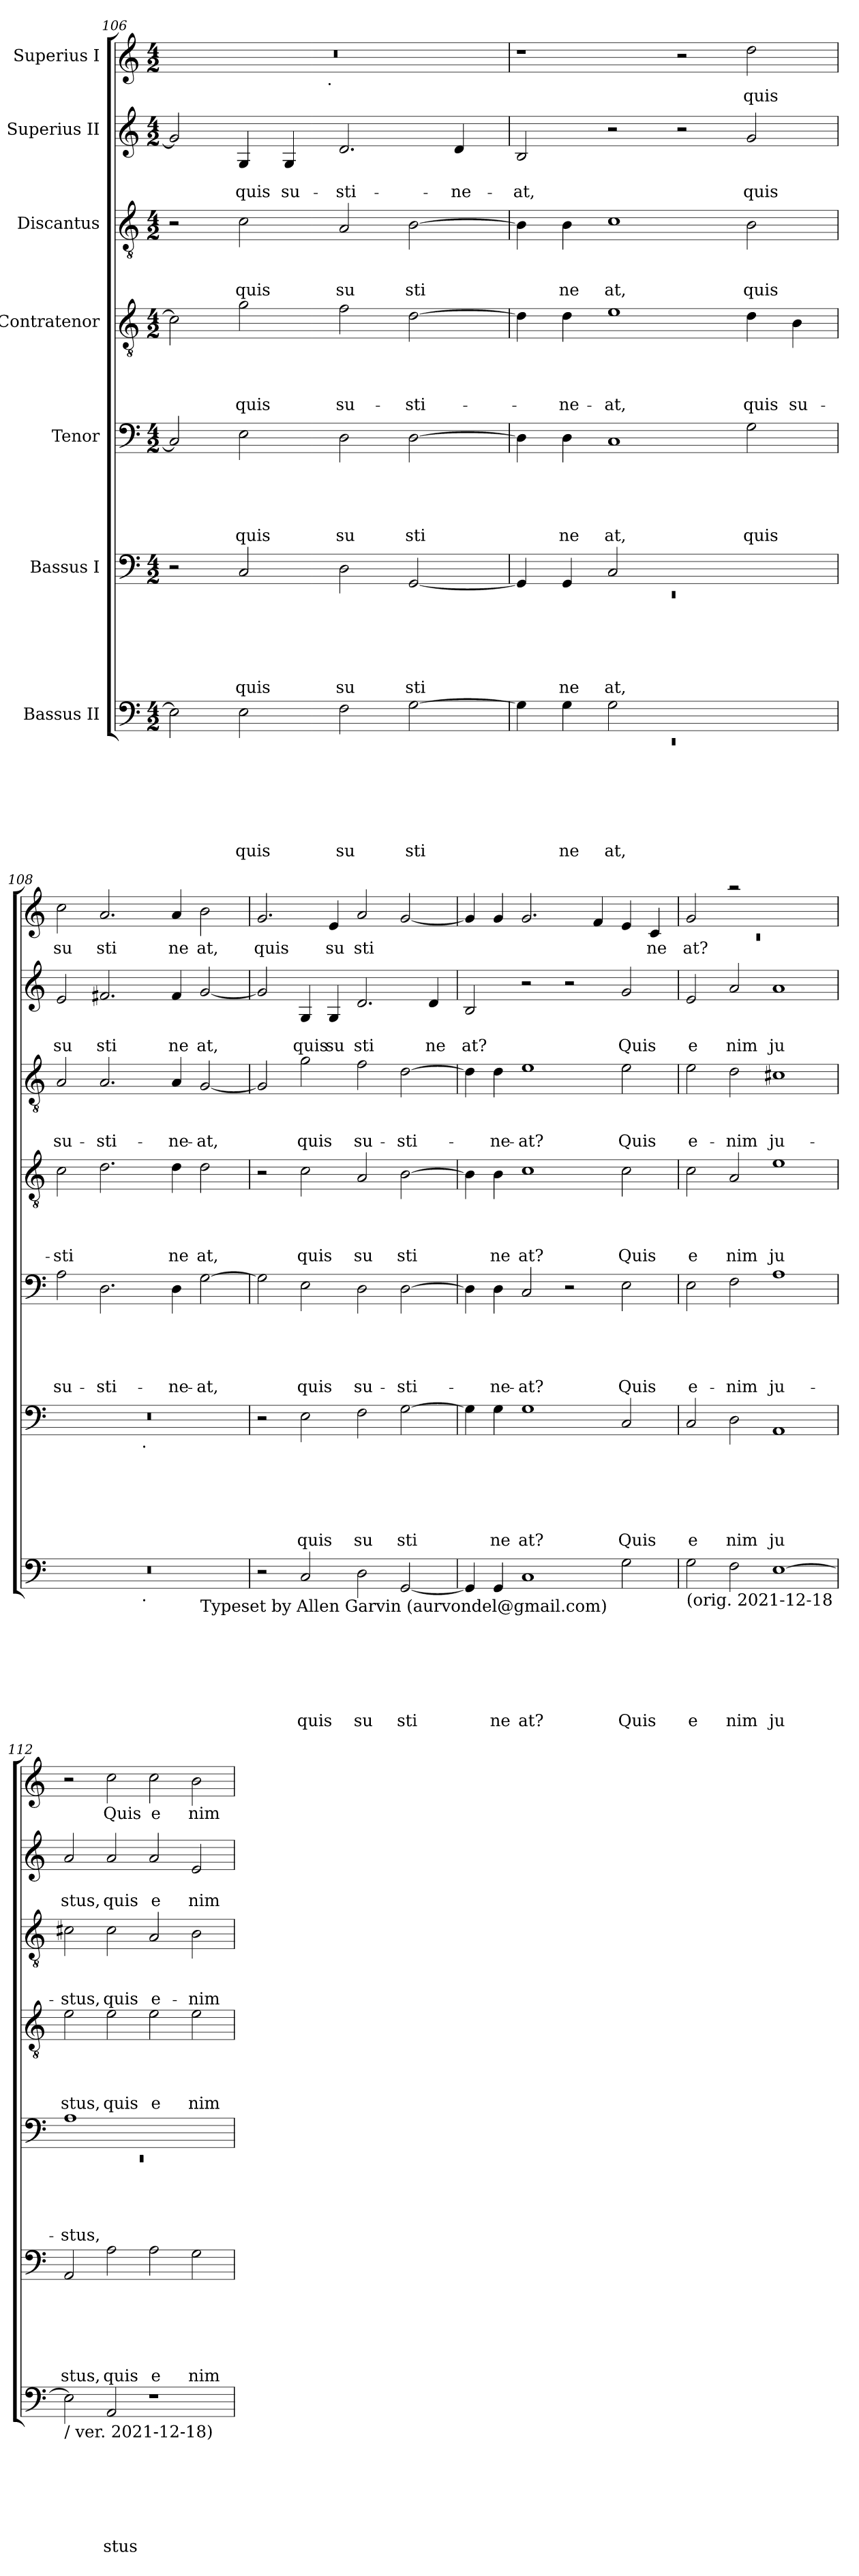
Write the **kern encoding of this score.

**kern	**text	**text	**text	**text	**text	**text	**text	**kern	**text	**text	**text	**text	**text	**text	**kern	**text	**text	**text	**text	**text	**kern	**text	**text	**text	**text	**kern	**text	**text	**text	**kern	**text	**text	**kern	**text
*part7	*part7	*part7	*part7	*part7	*part7	*part7	*part7	*part6	*part6	*part6	*part6	*part6	*part6	*part6	*part5	*part5	*part5	*part5	*part5	*part5	*part4	*part4	*part4	*part4	*part4	*part3	*part3	*part3	*part3	*part2	*part2	*part2	*part1	*part1
*staff7	*staff7	*staff7	*staff7	*staff7	*staff7	*staff7	*staff7	*staff6	*staff6	*staff6	*staff6	*staff6	*staff6	*staff6	*staff5	*staff5	*staff5	*staff5	*staff5	*staff5	*staff4	*staff4	*staff4	*staff4	*staff4	*staff3	*staff3	*staff3	*staff3	*staff2	*staff2	*staff2	*staff1	*staff1
*I"Bassus II	*	*	*	*	*	*	*	*I"Bassus I	*	*	*	*	*	*	*I"Tenor	*	*	*	*	*	*I"Contratenor	*	*	*	*	*I"Discantus	*	*	*	*I"Superius II	*	*	*I"Superius I	*
*clefF4	*	*	*	*	*	*	*	*clefF4	*	*	*	*	*	*	*clefF4	*	*	*	*	*	*clefGv2	*	*	*	*	*clefGv2	*	*	*	*clefG2	*	*	*clefG2	*
*k[]	*	*	*	*	*	*	*	*k[]	*	*	*	*	*	*	*k[]	*	*	*	*	*	*k[]	*	*	*	*	*k[]	*	*	*	*k[]	*	*	*k[]	*
*C:	*	*	*	*	*	*	*	*C:	*	*	*	*	*	*	*C:	*	*	*	*	*	*C:	*	*	*	*	*C:	*	*	*	*C:	*	*	*C:	*
*M4/2	*	*	*	*	*	*	*	*M4/2	*	*	*	*	*	*	*M4/2	*	*	*	*	*	*M4/2	*	*	*	*	*M4/2	*	*	*	*M4/2	*	*	*M4/2	*
=106	=106	=106	=106	=106	=106	=106	=106	=106	=106	=106	=106	=106	=106	=106	=106	=106	=106	=106	=106	=106	=106	=106	=106	=106	=106	=106	=106	=106	=106	=106	=106	=106	=106	=106
*	*	*	*	*	*	*	*	*	*	*	*	*	*	*	*	*	*	*	*	*	*	*	*	*	*	*	*	*	*	*	*	*	*^	*
2E\]	.	.	.	.	.	.	.	2r	.	.	.	.	.	.	2C/]	.	.	.	.	.	2c\]	.	.	.	.	2r	.	.	.	2g/]	.	.	0r	2ryy	.
!	!	!	!	!	!	!	!LO:LY:b	!	!	!	!	!	!	!LO:LY:b	!	!	!	!	!	!LO:LY:b	!	!	!	!	!LO:LY:b	!	!	!	!LO:LY:b	!	!	!LO:LY:b	!	!	!
2E\	.	.	.	.	.	.	quis	2C/	.	.	.	.	.	quis	2E\	.	.	.	.	quis	2g\	.	.	.	quis	2c\	.	.	quis	4G/	.	quis	.	4...ryy	.
!	!	!	!	!	!	!	!	!	!	!	!	!	!	!	!	!	!	!	!	!	!	!	!	!	!	!	!	!	!	!	!	!LO:LY:b	!	!	!
.	.	.	.	.	.	.	.	.	.	.	.	.	.	.	.	.	.	.	.	.	.	.	.	.	.	.	.	.	.	4G/	.	su-	.	.	.
!	!	!	!	!	!	!	!	!	!	!	!	!	!	!	!	!	!	!	!	!	!	!	!	!	!	!	!	!	!	!	!	!	!	!LO:TX:b:t=.	!
.	.	.	.	.	.	.	.	.	.	.	.	.	.	.	.	.	.	.	.	.	.	.	.	.	.	.	.	.	.	.	.	.	.	1ryy	.
!	!	!	!	!	!	!	!LO:LY:b	!	!	!	!	!	!	!LO:LY:b	!	!	!	!	!	!LO:LY:b	!	!	!	!	!LO:LY:b	!	!	!	!LO:LY:b	!	!	!LO:LY:b	!	!	!
2F\	.	.	.	.	.	.	su	2D\	.	.	.	.	.	su	2D\	.	.	.	.	su	2f\	.	.	.	su-	2A/	.	.	su	2.d/	.	-sti-	.	.	.
!	!	!	!	!	!	!	!LO:LY:b	!	!	!	!	!	!	!LO:LY:b	!	!	!	!	!	!LO:LY:b	!	!	!	!	!LO:LY:b	!	!	!	!LO:LY:b	!	!	!	!	!	!
[>2G\	.	.	.	.	.	.	sti	[<2GG/	.	.	.	.	.	sti	[>2D\	.	.	.	.	sti	[>2d\	.	.	.	-sti-	[>2B\	.	.	sti	.	.	.	.	.	.
!	!	!	!	!	!	!	!	!	!	!	!	!	!	!	!	!	!	!	!	!	!	!	!	!	!	!	!	!	!	!	!	!LO:LY:b	!	!	!
.	.	.	.	.	.	.	.	.	.	.	.	.	.	.	.	.	.	.	.	.	.	.	.	.	.	.	.	.	.	4d/	.	-ne-	.	.	.
.	.	.	.	.	.	.	.	.	.	.	.	.	.	.	.	.	.	.	.	.	.	.	.	.	.	.	.	.	.	.	.	.	.	32ryy	.
=107	=107	=107	=107	=107	=107	=107	=107	=107	=107	=107	=107	=107	=107	=107	=107	=107	=107	=107	=107	=107	=107	=107	=107	=107	=107	=107	=107	=107	=107	=107	=107	=107	=107	=107	=107
*^	*	*	*	*	*	*	*	*^	*	*	*	*	*	*	*	*	*	*	*	*	*	*	*	*	*	*	*	*	*	*	*	*	*	*	*
!	!LO:N:vis=1	!	!	!	!	!	!	!	!	!LO:N:vis=1	!	!	!	!	!	!	!	!	!	!	!	!	!	!	!	!	!	!	!	!	!	!	!	!LO:LY:b	!	!	!
*	*	*	*	*	*	*	*	*	*	*	*	*	*	*	*	*	*	*	*	*	*	*	*	*	*	*	*	*	*	*	*	*	*	*	*v	*v	*
4G\]	0rEE	.	.	.	.	.	.	.	4GG/]	0rEE	.	.	.	.	.	.	4D\]	.	.	.	.	.	4d\]	.	.	.	.	4B\]	.	.	.	2B/	.	-at,	1r	.
!	!	!	!	!	!	!	!	!LO:LY:b	!	!	!	!	!	!	!	!LO:LY:b	!	!	!	!	!	!LO:LY:b	!	!	!	!	!LO:LY:b	!	!	!	!LO:LY:b	!	!	!	!	!
4G\	.	.	.	.	.	.	.	ne	4GG/	.	.	.	.	.	.	ne	4D\	.	.	.	.	ne	4d\	.	.	.	-ne-	4B\	.	.	ne	.	.	.	.	.
!	!	!	!	!	!	!	!	!LO:LY:b	!	!	!	!	!	!	!	!LO:LY:b	!	!	!	!	!	!LO:LY:b	!	!	!	!	!LO:LY:b	!	!	!	!LO:LY:b	!	!	!	!	!
2G\	.	.	.	.	.	.	.	at,	2C/	.	.	.	.	.	.	at,	1C	.	.	.	.	at,	1e	.	.	.	-at,	1c	.	.	at,	2r	.	.	.	.
1ryy	.	.	.	.	.	.	.	.	1ryy	.	.	.	.	.	.	.	.	.	.	.	.	.	.	.	.	.	.	.	.	.	.	2r	.	.	2r	.
!	!	!	!	!	!	!	!	!	!	!	!	!	!	!	!	!	!	!	!	!	!	!LO:LY:b	!	!	!	!	!LO:LY:b	!	!	!	!LO:LY:b	!	!	!LO:LY:b	!	!LO:LY:b
.	.	.	.	.	.	.	.	.	.	.	.	.	.	.	.	.	2G\	.	.	.	.	quis	4d\	.	.	.	quis	2B\	.	.	quis	2g/	.	quis	2dd\	quis
!	!	!	!	!	!	!	!	!	!	!	!	!	!	!	!	!	!	!	!	!	!	!	!	!	!	!	!LO:LY:b	!	!	!	!	!	!	!	!	!
.	.	.	.	.	.	.	.	.	.	.	.	.	.	.	.	.	.	.	.	.	.	.	4B\	.	.	.	su-	.	.	.	.	.	.	.	.	.
*v	*v	*	*	*	*	*	*	*	*	*	*	*	*	*	*	*	*	*	*	*	*	*	*	*	*	*	*	*	*	*	*	*	*	*	*	*
!!LO:LB:g=z
=108	=108	=108	=108	=108	=108	=108	=108	=108	=108	=108	=108	=108	=108	=108	=108	=108	=108	=108	=108	=108	=108	=108	=108	=108	=108	=108	=108	=108	=108	=108	=108	=108	=108	=108	=108
!	!	!	!	!	!	!	!	!	!	!	!	!	!	!	!	!	!	!	!	!	!LO:LY:b	!	!	!	!	!LO:LY:b	!	!	!	!LO:LY:b	!	!	!LO:LY:b	!	!LO:LY:b
*^	*	*	*	*	*	*	*	*	*	*	*	*	*	*	*	*	*	*	*	*	*	*	*	*	*	*	*	*	*	*	*	*	*	*	*
*	*^	*	*	*	*	*	*	*	*	*	*	*	*	*	*	*	*	*	*	*	*	*	*	*	*	*	*	*	*	*	*	*	*	*	*	*
0r	2ryy	1.ryy	.	.	.	.	.	.	.	0r	2ryy	.	.	.	.	.	.	2A\	.	.	.	.	su-	2c\	.	.	.	-sti	2A/	.	.	su-	2e/	.	su	2cc\	su
!	!	!	!	!	!	!	!	!	!	!	!	!	!	!	!	!	!	!	!	!	!	!	!LO:LY:b	!	!	!	!	!	!	!	!	!LO:LY:b	!	!	!LO:LY:b	!	!LO:LY:b
.	4...ryy	.	.	.	.	.	.	.	.	.	4...ryy	.	.	.	.	.	.	2.D\	.	.	.	.	-sti-	2.d\	.	.	.	.	2.A/	.	.	-sti-	2.f#X/	.	sti	2.a/	sti
!	!	!	!	!	!	!	!	!	!	!	!LO:TX:b:t=.	!	!	!	!	!	!	!	!	!	!	!	!	!	!	!	!	!	!	!	!	!	!	!	!	!	!
!	!LO:TX:b:t=.	!	!	!	!	!	!	!	!	!	!	!	!	!	!	!	!	!	!	!	!	!	!	!	!	!	!	!	!	!	!	!	!	!	!	!	!
.	1ryy	.	.	.	.	.	.	.	.	.	1ryy	.	.	.	.	.	.	.	.	.	.	.	.	.	.	.	.	.	.	.	.	.	.	.	.	.	.
!	!	!	!	!	!	!	!	!	!	!	!	!	!	!	!	!	!	!	!	!	!	!	!LO:LY:b	!	!	!	!	!LO:LY:b	!	!	!	!LO:LY:b	!	!	!LO:LY:b	!	!LO:LY:b
.	.	.	.	.	.	.	.	.	.	.	.	.	.	.	.	.	.	4D\	.	.	.	.	-ne-	4d\	.	.	.	ne	4A/	.	.	-ne-	4f#/	.	ne	4a/	ne
!	!	!LO:TX:b:t=Typeset by Allen Garvin (aurvondel@gmail.com)	!	!	!	!	!	!	!	!	!	!	!	!	!	!	!	!	!	!	!	!	!	!	!	!	!	!	!	!	!	!	!	!	!	!	!
!	!	!	!	!	!	!	!	!	!	!	!	!	!	!	!	!	!	!	!	!	!	!	!LO:LY:b	!	!	!	!	!LO:LY:b	!	!	!	!LO:LY:b	!	!	!LO:LY:b	!	!LO:LY:b
.	.	2ryy	.	.	.	.	.	.	.	.	.	.	.	.	.	.	.	[>2G\	.	.	.	.	-at,	2d\	.	.	.	at,	[<2G/	.	.	-at,	[<2g/	.	at,	2b\	at,
.	32ryy	.	.	.	.	.	.	.	.	.	32ryy	.	.	.	.	.	.	.	.	.	.	.	.	.	.	.	.	.	.	.	.	.	.	.	.	.	.
=109	=109	=109	=109	=109	=109	=109	=109	=109	=109	=109	=109	=109	=109	=109	=109	=109	=109	=109	=109	=109	=109	=109	=109	=109	=109	=109	=109	=109	=109	=109	=109	=109	=109	=109	=109	=109	=109
!	!	!	!	!	!	!	!	!	!	!	!	!	!	!	!	!	!	!	!	!	!	!	!	!	!	!	!	!	!	!	!	!	!	!	!	!	!LO:LY:b
*v	*v	*v	*	*	*	*	*	*	*	*	*	*	*	*	*	*	*	*	*	*	*	*	*	*	*	*	*	*	*	*	*	*	*	*	*	*	*
*	*	*	*	*	*	*	*	*v	*v	*	*	*	*	*	*	*	*	*	*	*	*	*	*	*	*	*	*	*	*	*	*	*	*	*	*
2r	.	.	.	.	.	.	.	2r	.	.	.	.	.	.	2G\]	.	.	.	.	.	2r	.	.	.	.	2G/]	.	.	.	2g/]	.	.	2.g/	quis
!	!	!	!	!	!	!	!LO:LY:b	!	!	!	!	!	!	!LO:LY:b	!	!	!	!	!	!LO:LY:b	!	!	!	!	!LO:LY:b	!	!	!	!LO:LY:b	!	!	!LO:LY:b	!	!
2C/	.	.	.	.	.	.	quis	2E\	.	.	.	.	.	quis	2E\	.	.	.	.	quis	2c\	.	.	.	quis	2g\	.	.	quis	4G/	.	quis	.	.
!	!	!	!	!	!	!	!	!	!	!	!	!	!	!	!	!	!	!	!	!	!	!	!	!	!	!	!	!	!	!	!	!LO:LY:b	!	!LO:LY:b
.	.	.	.	.	.	.	.	.	.	.	.	.	.	.	.	.	.	.	.	.	.	.	.	.	.	.	.	.	.	4G/	.	su	4e/	su
!	!	!	!	!	!	!	!LO:LY:b	!	!	!	!	!	!	!LO:LY:b	!	!	!	!	!	!LO:LY:b	!	!	!	!	!LO:LY:b	!	!	!	!LO:LY:b	!	!	!LO:LY:b	!	!LO:LY:b
2D\	.	.	.	.	.	.	su	2F\	.	.	.	.	.	su	2D\	.	.	.	.	su-	2A/	.	.	.	su	2f\	.	.	su-	2.d/	.	sti	2a/	sti
!	!	!	!	!	!	!	!LO:LY:b	!	!	!	!	!	!	!LO:LY:b	!	!	!	!	!	!LO:LY:b	!	!	!	!	!LO:LY:b	!	!	!	!LO:LY:b	!	!	!	!	!
[<2GG/	.	.	.	.	.	.	sti	[>2G\	.	.	.	.	.	sti	[>2D\	.	.	.	.	-sti-	[>2B\	.	.	.	sti	[>2d\	.	.	-sti-	.	.	.	[<2g/	.
!	!	!	!	!	!	!	!	!	!	!	!	!	!	!	!	!	!	!	!	!	!	!	!	!	!	!	!	!	!	!	!	!LO:LY:b	!	!
.	.	.	.	.	.	.	.	.	.	.	.	.	.	.	.	.	.	.	.	.	.	.	.	.	.	.	.	.	.	4d/	.	ne	.	.
=110	=110	=110	=110	=110	=110	=110	=110	=110	=110	=110	=110	=110	=110	=110	=110	=110	=110	=110	=110	=110	=110	=110	=110	=110	=110	=110	=110	=110	=110	=110	=110	=110	=110	=110
!	!	!	!	!	!	!	!	!	!	!	!	!	!	!	!	!	!	!	!	!	!	!	!	!	!	!	!	!	!	!	!	!LO:LY:b	!	!
4GG/]	.	.	.	.	.	.	.	4G\]	.	.	.	.	.	.	4D\]	.	.	.	.	.	4B\]	.	.	.	.	4d\]	.	.	.	2B/	.	at?	4g/]	.
!	!	!	!	!	!	!	!LO:LY:b	!	!	!	!	!	!	!LO:LY:b	!	!	!	!	!	!LO:LY:b	!	!	!	!	!LO:LY:b	!	!	!	!LO:LY:b	!	!	!	!	!
4GG/	.	.	.	.	.	.	ne	4G\	.	.	.	.	.	ne	4D\	.	.	.	.	-ne-	4B\	.	.	.	ne	4d\	.	.	-ne-	.	.	.	4g/	.
!	!	!	!	!	!	!	!LO:LY:b	!	!	!	!	!	!	!LO:LY:b	!	!	!	!	!	!LO:LY:b	!	!	!	!	!LO:LY:b	!	!	!	!LO:LY:b	!	!	!	!	!
1C	.	.	.	.	.	.	at?	1G	.	.	.	.	.	at?	2C/	.	.	.	.	-at?	1c	.	.	.	at?	1e	.	.	-at?	2r	.	.	2.g/	.
.	.	.	.	.	.	.	.	.	.	.	.	.	.	.	2r	.	.	.	.	.	.	.	.	.	.	.	.	.	.	2r	.	.	.	.
.	.	.	.	.	.	.	.	.	.	.	.	.	.	.	.	.	.	.	.	.	.	.	.	.	.	.	.	.	.	.	.	.	4f/	.
!	!	!	!	!	!	!	!LO:LY:b	!	!	!	!	!	!	!LO:LY:b	!	!	!	!	!	!LO:LY:b	!	!	!	!	!LO:LY:b	!	!	!	!LO:LY:b	!	!	!LO:LY:b	!	!
2G\	.	.	.	.	.	.	Quis	2C/	.	.	.	.	.	Quis	2E\	.	.	.	.	Quis	2c\	.	.	.	Quis	2e\	.	.	Quis	2g/	.	Quis	4e/	.
!	!	!	!	!	!	!	!	!	!	!	!	!	!	!	!	!	!	!	!	!	!	!	!	!	!	!	!	!	!	!	!	!	!	!LO:LY:b
.	.	.	.	.	.	.	.	.	.	.	.	.	.	.	.	.	.	.	.	.	.	.	.	.	.	.	.	.	.	.	.	.	4c/	ne
=111	=111	=111	=111	=111	=111	=111	=111	=111	=111	=111	=111	=111	=111	=111	=111	=111	=111	=111	=111	=111	=111	=111	=111	=111	=111	=111	=111	=111	=111	=111	=111	=111	=111	=111
*	*	*	*	*	*	*	*	*	*	*	*	*	*	*	*	*	*	*	*	*	*	*	*	*	*	*	*	*	*	*	*	*	*^	*
!LO:TX:b:t=(orig. 2021-12-18	!	!	!	!	!	!	!	!	!	!	!	!	!	!	!	!	!	!	!	!	!	!	!	!	!	!	!	!	!	!	!	!	!	!	!
!	!	!	!	!	!	!	!LO:LY:b	!	!	!	!	!	!	!LO:LY:b	!	!	!	!	!	!LO:LY:b	!	!	!	!	!LO:LY:b	!	!	!	!LO:LY:b	!	!	!LO:LY:b	!	!LO:N:vis=1	!LO:LY:b
2G\	.	.	.	.	.	.	e	2C/	.	.	.	.	.	e	2E\	.	.	.	.	e-	2c\	.	.	.	e	2e\	.	.	e-	2e/	.	e	2g/	0rc	at?
!	!	!	!	!	!	!	!LO:LY:b	!	!	!	!	!	!	!LO:LY:b	!	!	!	!	!	!LO:LY:b	!	!	!	!	!LO:LY:b	!	!	!	!LO:LY:b	!	!	!LO:LY:b	!	!	!
2F\	.	.	.	.	.	.	nim	2D\	.	.	.	.	.	nim	2F\	.	.	.	.	-nim	2A/	.	.	.	nim	2d\	.	.	-nim	2a/	.	nim	2raa	.	.
!	!	!	!	!	!	!	!LO:LY:b	!	!	!	!	!	!	!LO:LY:b	!	!	!	!	!	!LO:LY:b	!	!	!	!	!LO:LY:b	!	!	!	!LO:LY:b	!	!	!LO:LY:b	!	!	!
[>1E	.	.	.	.	.	.	ju	1AA	.	.	.	.	.	ju	1A	.	.	.	.	ju-	1e	.	.	.	ju	1c#X	.	.	ju-	1a	.	ju	1ryy	.	.
*	*	*	*	*	*	*	*	*	*	*	*	*	*	*	*	*	*	*	*	*	*	*	*	*	*	*	*	*	*	*	*	*	*v	*v	*
=112	=112	=112	=112	=112	=112	=112	=112	=112	=112	=112	=112	=112	=112	=112	=112	=112	=112	=112	=112	=112	=112	=112	=112	=112	=112	=112	=112	=112	=112	=112	=112	=112	=112	=112
*	*	*	*	*	*	*	*	*	*	*	*	*	*	*	*^	*	*	*	*	*	*	*	*	*	*	*	*	*	*	*	*	*	*	*
!LO:TX:b:t=/ ver. 2021-12-18)	!	!	!	!	!	!	!	!	!	!	!	!	!	!	!	!	!	!	!	!	!	!	!	!	!	!	!	!	!	!	!	!	!	!	!
!	!	!	!	!	!	!	!	!	!	!	!	!	!	!LO:LY:b	!	!LO:N:vis=1	!	!	!	!	!LO:LY:b	!	!	!	!	!LO:LY:b	!	!	!	!LO:LY:b	!	!	!LO:LY:b	!	!
2E\]	.	.	.	.	.	.	.	2AA/	.	.	.	.	.	stus,	1A	0rEE	.	.	.	.	-stus,	2e\	.	.	.	stus,	2c#X\	.	.	-stus,	2a/	.	stus,	2r	.
!	!	!	!	!	!	!	!LO:LY:b	!	!	!	!	!	!	!LO:LY:b	!	!	!	!	!	!	!	!	!	!	!	!LO:LY:b	!	!	!	!LO:LY:b	!	!	!LO:LY:b	!	!LO:LY:b
2AA/	.	.	.	.	.	.	stus	2A\	.	.	.	.	.	quis	.	.	.	.	.	.	.	2e\	.	.	.	quis	2c#\	.	.	quis	2a/	.	quis	2cc\	Quis
!	!	!	!	!	!	!	!	!	!	!	!	!	!	!LO:LY:b	!	!	!	!	!	!	!	!	!	!	!	!LO:LY:b	!	!	!	!LO:LY:b	!	!	!LO:LY:b	!	!LO:LY:b
1r	.	.	.	.	.	.	.	2A\	.	.	.	.	.	e	1ryy	.	.	.	.	.	.	2e\	.	.	.	e	2A/	.	.	e-	2a/	.	e	2cc\	e
!	!	!	!	!	!	!	!	!	!	!	!	!	!	!LO:LY:b	!	!	!	!	!	!	!	!	!	!	!	!LO:LY:b	!	!	!	!LO:LY:b	!	!	!LO:LY:b	!	!LO:LY:b
.	.	.	.	.	.	.	.	2G\	.	.	.	.	.	nim	.	.	.	.	.	.	.	2e\	.	.	.	nim	2B\	.	.	-nim	2e/	.	nim	2b\	nim
*	*	*	*	*	*	*	*	*	*	*	*	*	*	*	*v	*v	*	*	*	*	*	*	*	*	*	*	*	*	*	*	*	*	*	*	*
=	=	=	=	=	=	=	=	=	=	=	=	=	=	=	=	=	=	=	=	=	=	=	=	=	=	=	=	=	=	=	=	=	=	=
*-	*-	*-	*-	*-	*-	*-	*-	*-	*-	*-	*-	*-	*-	*-	*-	*-	*-	*-	*-	*-	*-	*-	*-	*-	*-	*-	*-	*-	*-	*-	*-	*-	*-	*-
